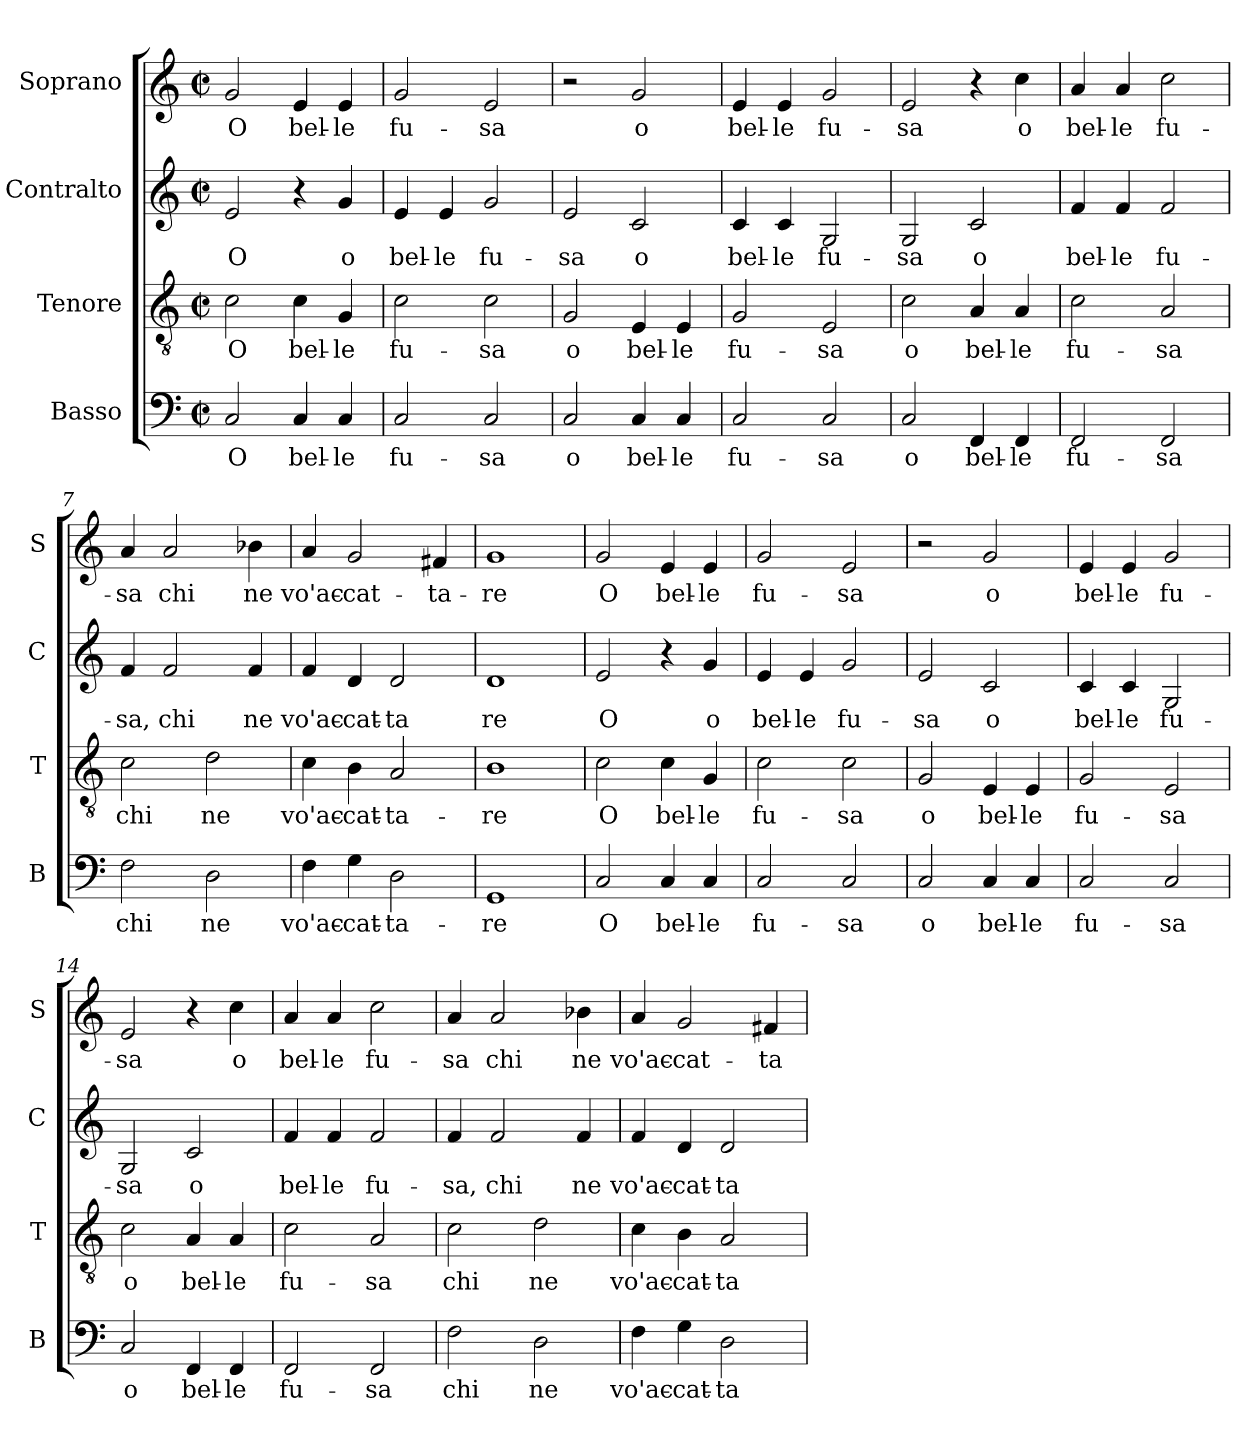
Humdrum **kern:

**kern	**text	**kern	**text	**kern	**text	**kern	**text
*part4	*part4	*part3	*part3	*part2	*part2	*part1	*part1
*staff4	*staff4	*staff3	*staff3	*staff2	*staff2	*staff1	*staff1
*I"Basso	*	*I"Tenore	*	*I"Contralto	*	*I"Soprano	*
*I'B	*	*I'T	*	*I'C	*	*I'S	*
*clefF4	*	*clefGv2	*	*clefG2	*	*clefG2	*
*k[]	*	*k[]	*	*k[]	*	*k[]	*
*C:	*	*C:	*	*C:	*	*C:	*
*M2/2	*	*M2/2	*	*M2/2	*	*M2/2	*
*met(c|)	*	*met(c|)	*	*met(c|)	*	*met(c|)	*
=1	=1	=1	=1	=1	=1	=1	=1
2C/	O	2c\	O	2e/	O	2g/	O
4C/	bel-	4c\	bel-	4r	.	4e/	bel-
4C/	-le	4G/	-le	4g/	o	4e/	-le
=2	=2	=2	=2	=2	=2	=2	=2
2C/	fu-	2c\	fu-	4e/	bel-	2g/	fu-
.	.	.	.	4e/	-le	.	.
2C/	-sa	2c\	-sa	2g/	fu-	2e/	-sa
=3	=3	=3	=3	=3	=3	=3	=3
2C/	o	2G/	o	2e/	-sa	2r	.
4C/	bel-	4E/	bel-	2c/	o	2g/	o
4C/	-le	4E/	-le	.	.	.	.
=4	=4	=4	=4	=4	=4	=4	=4
2C/	fu-	2G/	fu-	4c/	bel-	4e/	bel-
.	.	.	.	4c/	-le	4e/	-le
2C/	-sa	2E/	-sa	2G/	fu-	2g/	fu-
!!LO:LB:g=z
=5	=5	=5	=5	=5	=5	=5	=5
2C/	o	2c\	o	2G/	-sa	2e/	-sa
4FF/	bel-	4A/	bel-	2c/	o	4r	.
4FF/	-le	4A/	-le	.	.	4cc\	o
=6	=6	=6	=6	=6	=6	=6	=6
2FF/	fu-	2c\	fu-	4f/	bel-	4a/	bel-
.	.	.	.	4f/	-le	4a/	-le
2FF/	-sa	2A/	-sa	2f/	fu-	2cc\	fu-
=7	=7	=7	=7	=7	=7	=7	=7
2F\	chi	2c\	chi	4f/	-sa,	4a/	-sa
.	.	.	.	2f/	chi	2a/	chi
2D\	ne	2d\	ne	.	.	.	.
.	.	.	.	4f/	ne	4b-X\	ne
=8	=8	=8	=8	=8	=8	=8	=8
4F\	vo'ac-	4c\	vo'ac-	4f/	vo'ac-	4a/	vo'ac-
4G\	-cat-	4B\	-cat-	4d/	-cat-	2g/	-cat-
2D\	-ta-	2A/	-ta-	2d/	-ta	.	.
.	.	.	.	.	.	4f#X/	-ta-
=9	=9	=9	=9	=9	=9	=9	=9
1GG	-re	1B	-re	1d	re	1g	-re
!!LO:LB:g=z
=10	=10	=10	=10	=10	=10	=10	=10
2C/	O	2c\	O	2e/	O	2g/	O
4C/	bel-	4c\	bel-	4r	.	4e/	bel-
4C/	-le	4G/	-le	4g/	o	4e/	-le
=11	=11	=11	=11	=11	=11	=11	=11
2C/	fu-	2c\	fu-	4e/	bel-	2g/	fu-
.	.	.	.	4e/	-le	.	.
2C/	-sa	2c\	-sa	2g/	fu-	2e/	-sa
=12	=12	=12	=12	=12	=12	=12	=12
2C/	o	2G/	o	2e/	-sa	2r	.
4C/	bel-	4E/	bel-	2c/	o	2g/	o
4C/	-le	4E/	-le	.	.	.	.
=13	=13	=13	=13	=13	=13	=13	=13
2C/	fu-	2G/	fu-	4c/	bel-	4e/	bel-
.	.	.	.	4c/	-le	4e/	-le
2C/	-sa	2E/	-sa	2G/	fu-	2g/	fu-
!!LO:PB:g=z
=14	=14	=14	=14	=14	=14	=14	=14
2C/	o	2c\	o	2G/	-sa	2e/	-sa
4FF/	bel-	4A/	bel-	2c/	o	4r	.
4FF/	-le	4A/	-le	.	.	4cc\	o
=15	=15	=15	=15	=15	=15	=15	=15
2FF/	fu-	2c\	fu-	4f/	bel-	4a/	bel-
.	.	.	.	4f/	-le	4a/	-le
2FF/	-sa	2A/	-sa	2f/	fu-	2cc\	fu-
=16	=16	=16	=16	=16	=16	=16	=16
2F\	chi	2c\	chi	4f/	-sa,	4a/	-sa
.	.	.	.	2f/	chi	2a/	chi
2D\	ne	2d\	ne	.	.	.	.
.	.	.	.	4f/	ne	4b-X\	ne
=17	=17	=17	=17	=17	=17	=17	=17
4F\	vo'ac-	4c\	vo'ac-	4f/	vo'ac-	4a/	vo'ac-
4G\	-cat-	4B\	-cat-	4d/	-cat-	2g/	-cat-
2D\	-ta-	2A/	-ta-	2d/	-ta	.	.
.	.	.	.	.	.	4f#X/	-ta-
=	=	=	=	=	=	=	=
*-	*-	*-	*-	*-	*-	*-	*-
